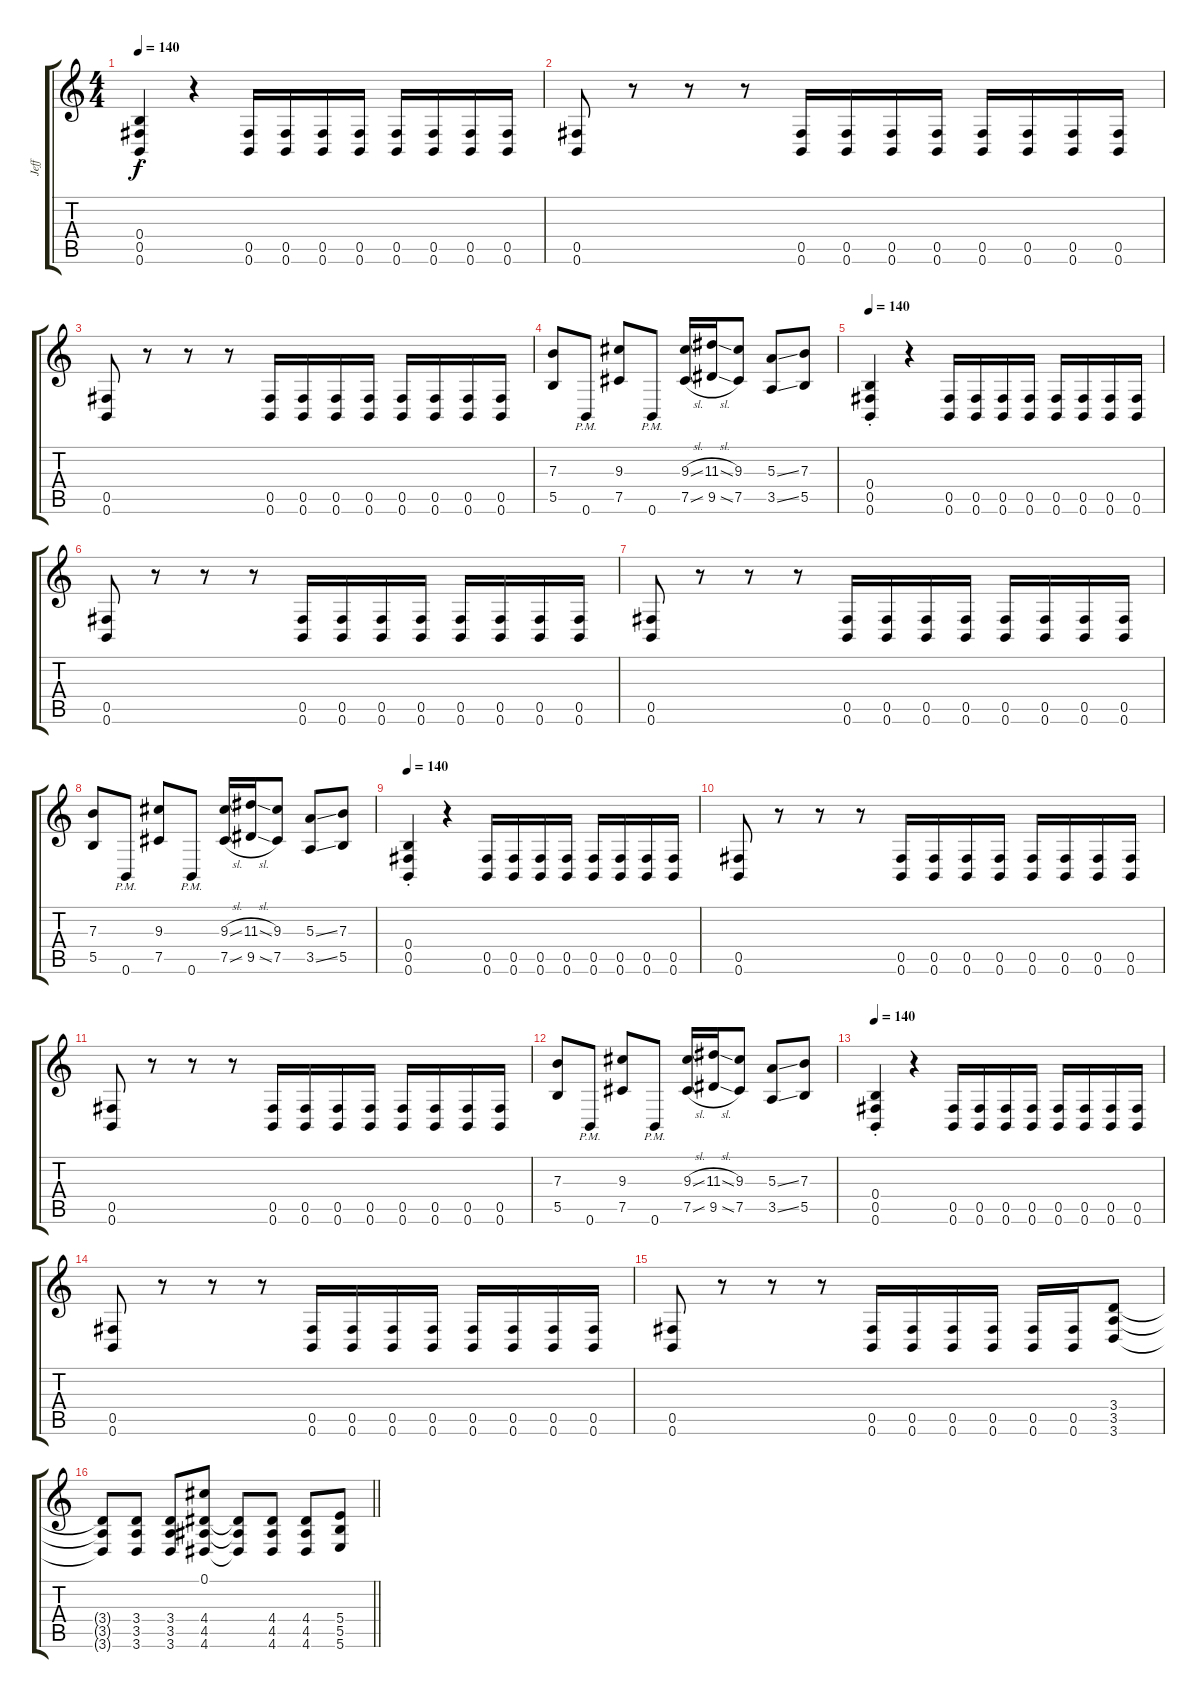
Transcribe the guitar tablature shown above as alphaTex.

\track ("Jeff" "Jeff") {instrument distortionguitar}
\staff {score tabs}
\tuning (Db4 Ab3 E3 B2 Gb2 B1) {hide}
\ts (4 4)
\tempo 140
\clef g2
\ks c
(0.4{st} 0.5{st} 0.6{st}).4{dy f} r.4 (0.5 0.6).16 (0.5 0.6).16 (0.5 0.6).16 (0.5 0.6).16 (0.5 0.6).16 (0.5 0.6).16 (0.5 0.6).16 (0.5 0.6).16 |
(0.5 0.6).8 r.8 r.8 r.8 (0.5 0.6).16 (0.5 0.6).16 (0.5 0.6).16 (0.5 0.6).16 (0.5 0.6).16 (0.5 0.6).16 (0.5 0.6).16 (0.5 0.6).16 |
(0.5 0.6).8 r.8 r.8 r.8 (0.5 0.6).16 (0.5 0.6).16 (0.5 0.6).16 (0.5 0.6).16 (0.5 0.6).16 (0.5 0.6).16 (0.5 0.6).16 (0.5 0.6).16 |
(7.3 5.5).8 0.6{pm}.8 (9.3 7.5).8 0.6{pm}.8 (9.3{sl} 7.5{sl}).16 (11.3{sl} 9.5{sl}).16 (9.3 7.5).8 (5.3{ss} 3.5{ss}).8 (7.3 5.5).8 |
\tempo 140
(0.4{st} 0.5{st} 0.6{st}).4 r.4 (0.5 0.6).16 (0.5 0.6).16 (0.5 0.6).16 (0.5 0.6).16 (0.5 0.6).16 (0.5 0.6).16 (0.5 0.6).16 (0.5 0.6).16 |
(0.5 0.6).8 r.8 r.8 r.8 (0.5 0.6).16 (0.5 0.6).16 (0.5 0.6).16 (0.5 0.6).16 (0.5 0.6).16 (0.5 0.6).16 (0.5 0.6).16 (0.5 0.6).16 |
(0.5 0.6).8 r.8 r.8 r.8 (0.5 0.6).16 (0.5 0.6).16 (0.5 0.6).16 (0.5 0.6).16 (0.5 0.6).16 (0.5 0.6).16 (0.5 0.6).16 (0.5 0.6).16 |
(7.3 5.5).8 0.6{pm}.8 (9.3 7.5).8 0.6{pm}.8 (9.3{sl} 7.5{sl}).16 (11.3{sl} 9.5{sl}).16 (9.3 7.5).8 (5.3{ss} 3.5{ss}).8 (7.3 5.5).8 |
\tempo 140
(0.4{st} 0.5{st} 0.6{st}).4 r.4 (0.5 0.6).16 (0.5 0.6).16 (0.5 0.6).16 (0.5 0.6).16 (0.5 0.6).16 (0.5 0.6).16 (0.5 0.6).16 (0.5 0.6).16 |
(0.5 0.6).8 r.8 r.8 r.8 (0.5 0.6).16 (0.5 0.6).16 (0.5 0.6).16 (0.5 0.6).16 (0.5 0.6).16 (0.5 0.6).16 (0.5 0.6).16 (0.5 0.6).16 |
(0.5 0.6).8 r.8 r.8 r.8 (0.5 0.6).16 (0.5 0.6).16 (0.5 0.6).16 (0.5 0.6).16 (0.5 0.6).16 (0.5 0.6).16 (0.5 0.6).16 (0.5 0.6).16 |
(7.3 5.5).8 0.6{pm}.8 (9.3 7.5).8 0.6{pm}.8 (9.3{sl} 7.5{sl}).16 (11.3{sl} 9.5{sl}).16 (9.3 7.5).8 (5.3{ss} 3.5{ss}).8 (7.3 5.5).8 |
\tempo 140
(0.4{st} 0.5{st} 0.6{st}).4 r.4 (0.5 0.6).16 (0.5 0.6).16 (0.5 0.6).16 (0.5 0.6).16 (0.5 0.6).16 (0.5 0.6).16 (0.5 0.6).16 (0.5 0.6).16 |
(0.5 0.6).8 r.8 r.8 r.8 (0.5 0.6).16 (0.5 0.6).16 (0.5 0.6).16 (0.5 0.6).16 (0.5 0.6).16 (0.5 0.6).16 (0.5 0.6).16 (0.5 0.6).16 |
(0.5 0.6).8 r.8 r.8 r.8 (0.5 0.6).16 (0.5 0.6).16 (0.5 0.6).16 (0.5 0.6).16 (0.5 0.6).16 (0.5 0.6).16 (3.4 3.5 3.6).8 |
\barLineRight lightlight
(3.4{t} 3.5{t} 3.6{t}).8 (3.4 3.5 3.6).8 (3.4 3.5 3.6).8 (0.1 4.4 4.5 4.6).8 (4.4{t} 4.5{t} 4.6{t}).8 (4.4 4.5 4.6).8 (4.4 4.5 4.6).8 (5.4 5.5 5.6).8
